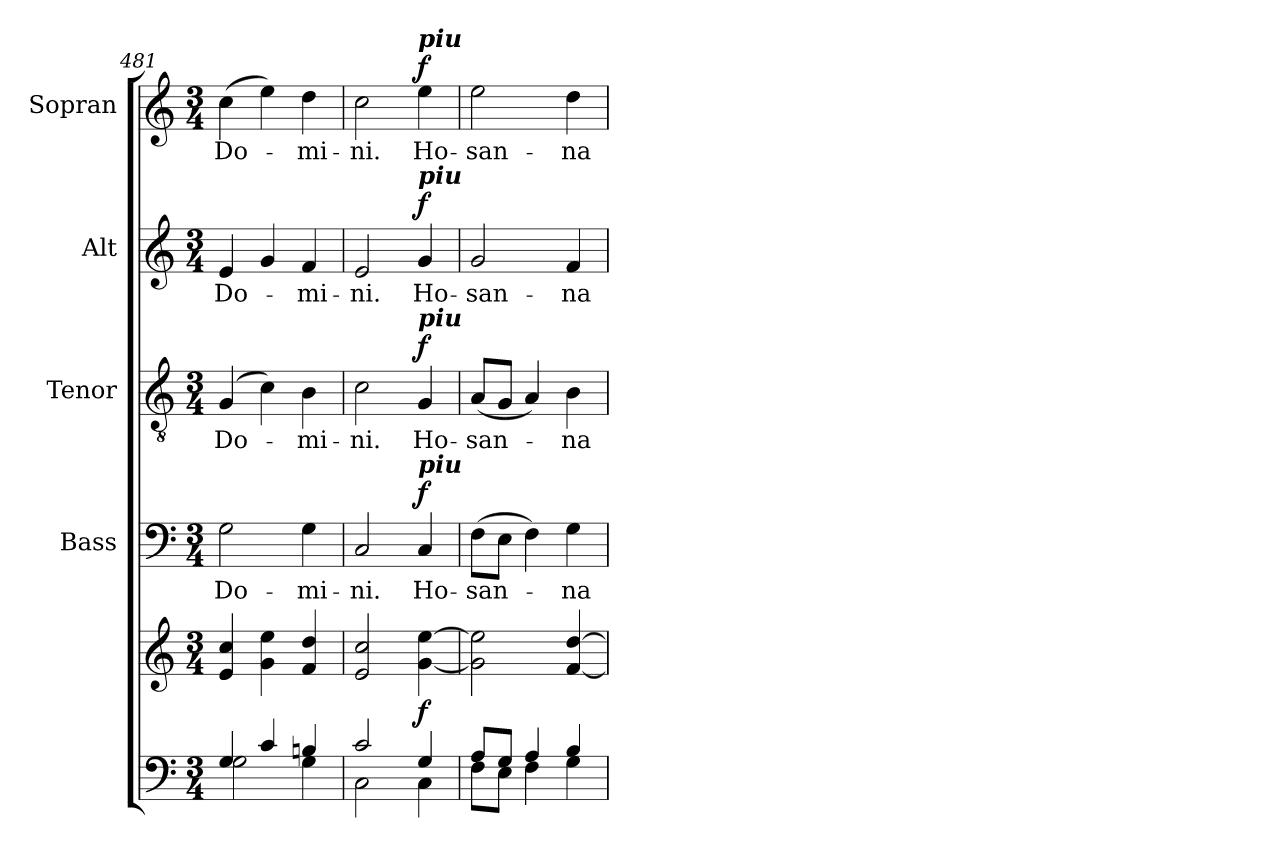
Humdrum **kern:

**kern	**kern	**dynam	**kern	**text	**dynam	**kern	**text	**dynam	**kern	**text	**dynam	**kern	**text	**dynam
*part5	*part5	*part5	*part4	*part4	*part4	*part3	*part3	*part3	*part2	*part2	*part2	*part1	*part1	*part1
*staff6	*staff5	*staff5/6	*staff4	*staff4	*staff4	*staff3	*staff3	*staff3	*staff2	*staff2	*staff2	*staff1	*staff1	*staff1
*	*	*	*I"Bass	*	*	*I"Tenor	*	*	*I"Alt	*	*	*I"Sopran	*	*
*	*	*	*I'B.	*	*	*I'T.	*	*	*I'A.	*	*	*I'S.	*	*
*clefF4	*clefG2	*	*clefF4	*	*	*clefGv2	*	*	*clefG2	*	*	*clefG2	*	*
*k[]	*k[]	*	*k[]	*	*	*k[]	*	*	*k[]	*	*	*k[]	*	*
*C:	*C:	*	*C:	*	*	*C:	*	*	*C:	*	*	*C:	*	*
*M3/4	*M3/4	*	*M3/4	*	*	*M3/4	*	*	*M3/4	*	*	*M3/4	*	*
=481	=481	=481	=481	=481	=481	=481	=481	=481	=481	=481	=481	=481	=481	=481
*^	*	*	*	*	*	*	*	*	*	*	*	*	*	*
!	!	!	!	!	!LO:LY:b	!	!	!LO:LY:b	!	!	!LO:LY:b	!	!	!LO:LY:b	!
4G/	2G\	4e/ 4cc/	.	2G\	Do-	.	(4G/	Do-	.	4e/	Do-	.	(>4cc\	Do-	.
4c/	.	4g\ 4ee\	.	.	.	.	4c\)	.	.	4g/	.	.	4ee\)	.	.
!	!	!	!	!	!LO:LY:b	!	!	!LO:LY:b	!	!	!LO:LY:b	!	!	!LO:LY:b	!
4Bn/	4G\	4f/ 4dd/	.	4G\	-mi-	.	4B\	-mi-	.	4f/	-mi-	.	4dd\	-mi-	.
!!LO:PB:g=z
=482	=482	=482	=482	=482	=482	=482	=482	=482	=482	=482	=482	=482	=482	=482	=482
!	!	!	!	!	!LO:LY:b	!	!	!LO:LY:b	!	!	!LO:LY:b	!	!	!LO:LY:b	!
2c/	2C\	2e/ 2cc/	.	2C/	-ni.	.	2c\	-ni.	.	2e/	-ni.	.	2cc\	-ni.	.
!	!	!	!	!	!	!	!	!	!	!	!	!	!LO:TX:a:Bi:t=piu	!	!
!	!	!	!	!	!	!	!	!	!	!LO:TX:a:Bi:t=piu	!	!	!	!	!
!	!	!	!	!	!	!	!LO:TX:a:Bi:t=piu	!	!	!	!	!	!	!	!
!	!	!	!	!LO:TX:a:Bi:t=piu	!	!	!	!	!	!	!	!	!	!	!
!	!	!	!LO:DY:b	!	!LO:LY:b	!LO:DY:a	!	!LO:LY:b	!LO:DY:a	!	!LO:LY:b	!LO:DY:a	!	!LO:LY:b	!LO:DY:a
4G/	4C\	[4g\ [4ee\	f	4C/	Ho-	f	4G/	Ho-	f	4g/	Ho-	f	4ee\	Ho-	f
=483	=483	=483	=483	=483	=483	=483	=483	=483	=483	=483	=483	=483	=483	=483	=483
!	!	!	!	!	!LO:LY:b	!	!	!LO:LY:b	!	!	!LO:LY:b	!	!	!LO:LY:b	!
8A/L	8F\L	2g\] 2ee\]	.	(>8F\L	-san-	.	(<8A/L	-san-	.	2g/	-san-	.	2ee\	-san-	.
8G/J	8E\J	.	.	8E\J	.	.	8G/J	.	.	.	.	.	.	.	.
4A/	4F\	.	.	4F\)	.	.	4A/)	.	.	.	.	.	.	.	.
!	!	!	!	!	!LO:LY:b	!	!	!LO:LY:b	!	!	!LO:LY:b	!	!	!LO:LY:b	!
4B/	4G\	[4f/ [4dd/	.	4G\	-na	.	4B\	-na	.	4f/	-na	.	4dd\	-na	.
*v	*v	*	*	*	*	*	*	*	*	*	*	*	*	*	*
=	=	=	=	=	=	=	=	=	=	=	=	=	=	=
*-	*-	*-	*-	*-	*-	*-	*-	*-	*-	*-	*-	*-	*-	*-
